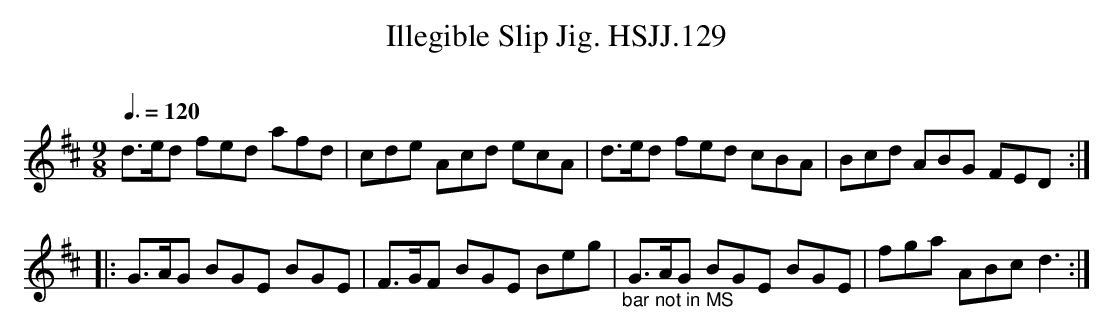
X:1
T:Illegible Slip Jig. HSJJ.129
M:9/8
L:1/8
Q:3/8=120
O:
K:D
d>ed fed afd|cde Acd ecA|d>ed fed cBA|Bcd ABG FED:|
|:G>AG BGE BGE|F>GF BGE Beg|\
"_bar not in MS"G>AG BGE BGE|fga ABcd3:|
